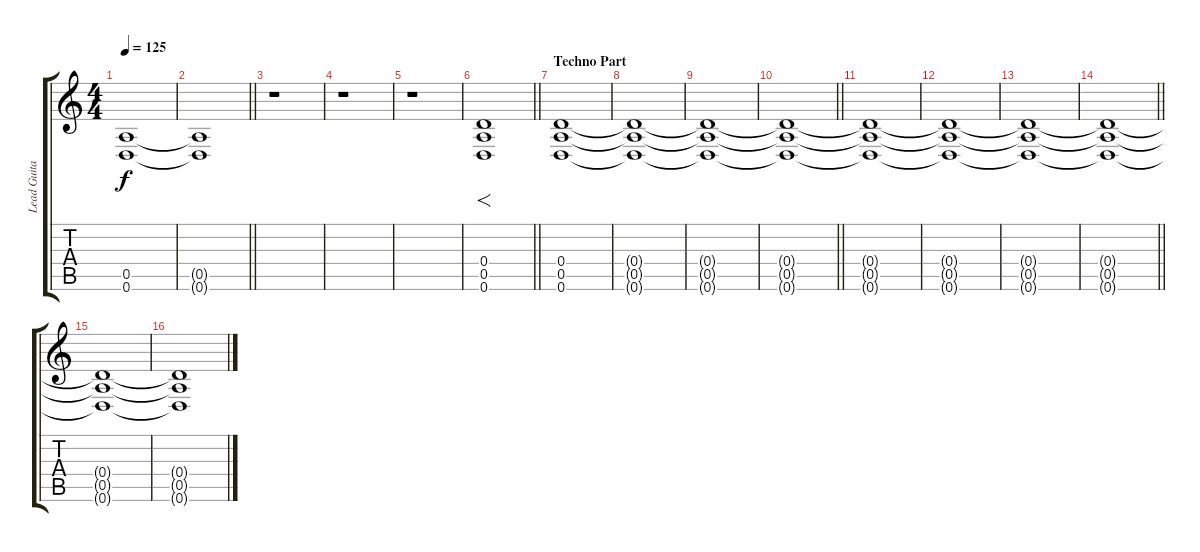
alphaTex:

\track ("Lead Guitar" "Lead Guita") {instrument distortionguitar}
\staff {score tabs}
\tuning (E4 B3 G3 D3 A2 D2) {hide}
\ts (4 4)
\tempo 125
\clef g2
\ks c
(0.5{t} 0.6{t}).1{dy f} |
\barLineRight lightlight
(0.5{t} 0.6{t}).1 |
r.1{volume 11} |
r.1 |
r.1 |
\barLineRight lightlight
(0.4 0.5 0.6).1{f} |
\section ("" "Techno Part")
(0.4 0.5 0.6).1 |
(0.4{t} 0.5{t} 0.6{t}).1 |
(0.4{t} 0.5{t} 0.6{t}).1 |
\barLineRight lightlight
(0.4{t} 0.5{t} 0.6{t}).1 |
(0.4{t} 0.5{t} 0.6{t}).1 |
(0.4{t} 0.5{t} 0.6{t}).1 |
(0.4{t} 0.5{t} 0.6{t}).1 |
\barLineRight lightlight
(0.4{t} 0.5{t} 0.6{t}).1 |
(0.4{t} 0.5{t} 0.6{t}).1 |
(0.4{t} 0.5{t} 0.6{t}).1
